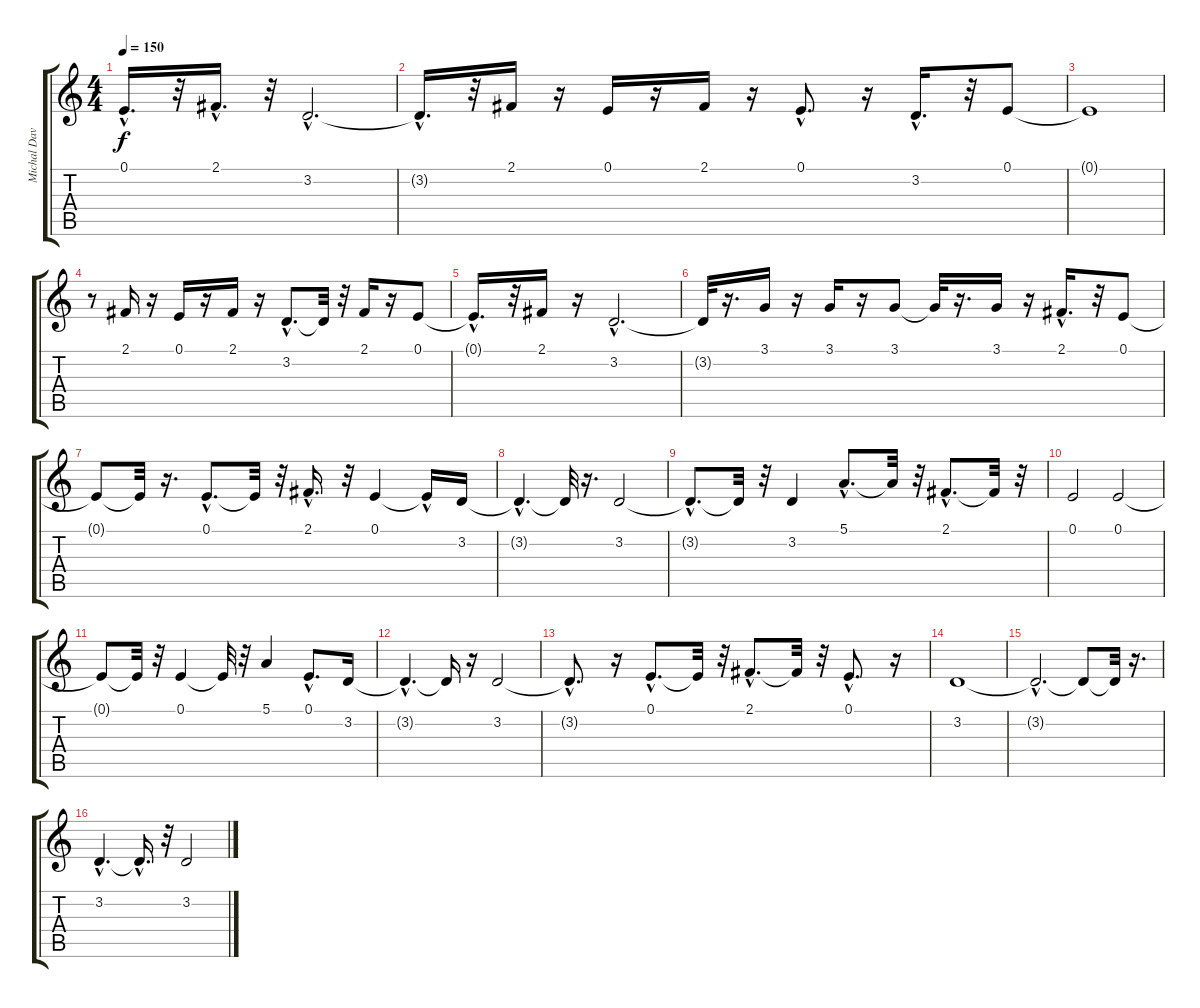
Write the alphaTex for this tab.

\track ("Michal David zpìv" "Michal Dav") {instrument synthbrass1}
\staff {score tabs}
\tuning (E4 B3 G3 D3 A2 E2) {hide}
\ts (4 4)
\tempo 150
\clef g2
\ks c
0.1{hac t}.16{d dy f} r.32 2.1{hac}.16{d} r.32 3.2{hac}.2{d} |
3.2{hac t}.16{d} r.32 2.1.16 r.16 0.1.16 r.16 2.1.16 r.16 0.1{hac}.8{d} r.16 3.2{hac}.16{d} r.32 0.1.8 |
0.1{t}.1 |
r.8 2.1.16 r.16 0.1.16 r.16 2.1.16 r.16 3.2{hac}.8{d} 3.2{t}.32 r.32 2.1.16 r.16 0.1.8 |
0.1{hac t}.16{d} r.32 2.1.16 r.16 3.2{hac}.2{d} |
3.2{t}.32 r.16{d} 3.1.16 r.16 3.1.16 r.16 3.1.8 3.1{t}.32 r.16{d} 3.1.16 r.16 2.1{hac}.16{d} r.32 0.1.8 |
0.1{t}.8 0.1{t}.32 r.16{d} 0.1{hac}.8{d} 0.1{t}.32 r.32 2.1{hac}.16{d} r.32 0.1.4 0.1{hac t}.16 3.2.16 |
3.2{hac t}.4{d} 3.2{t}.32 r.16{d} 3.2.2 |
3.2{hac t}.8{d} 3.2{t}.32 r.32 3.2.4 5.1{hac}.8{d} 5.1{t}.32 r.32 2.1{hac}.8{d} 2.1{t}.32 r.32 |
0.1.2 0.1.2 |
0.1{t}.8 0.1{t}.32 r.32 0.1.4 0.1{t}.32 r.32 5.1.4 0.1{hac}.8{d} 3.2.16 |
3.2{hac t}.4{d} 3.2{t}.16 r.16 3.2.2 |
3.2{hac t}.8{d} r.16 0.1{hac}.8{d} 0.1{t}.32 r.32 2.1{hac}.8{d} 2.1{t}.32 r.32 0.1{hac}.8{d} r.16 |
3.2.1 |
3.2{hac t}.2{d} 3.2{t}.8 3.2{t}.32 r.16{d} |
3.2{hac}.4{d} 3.2{hac t}.16{d} r.32 3.2.2
